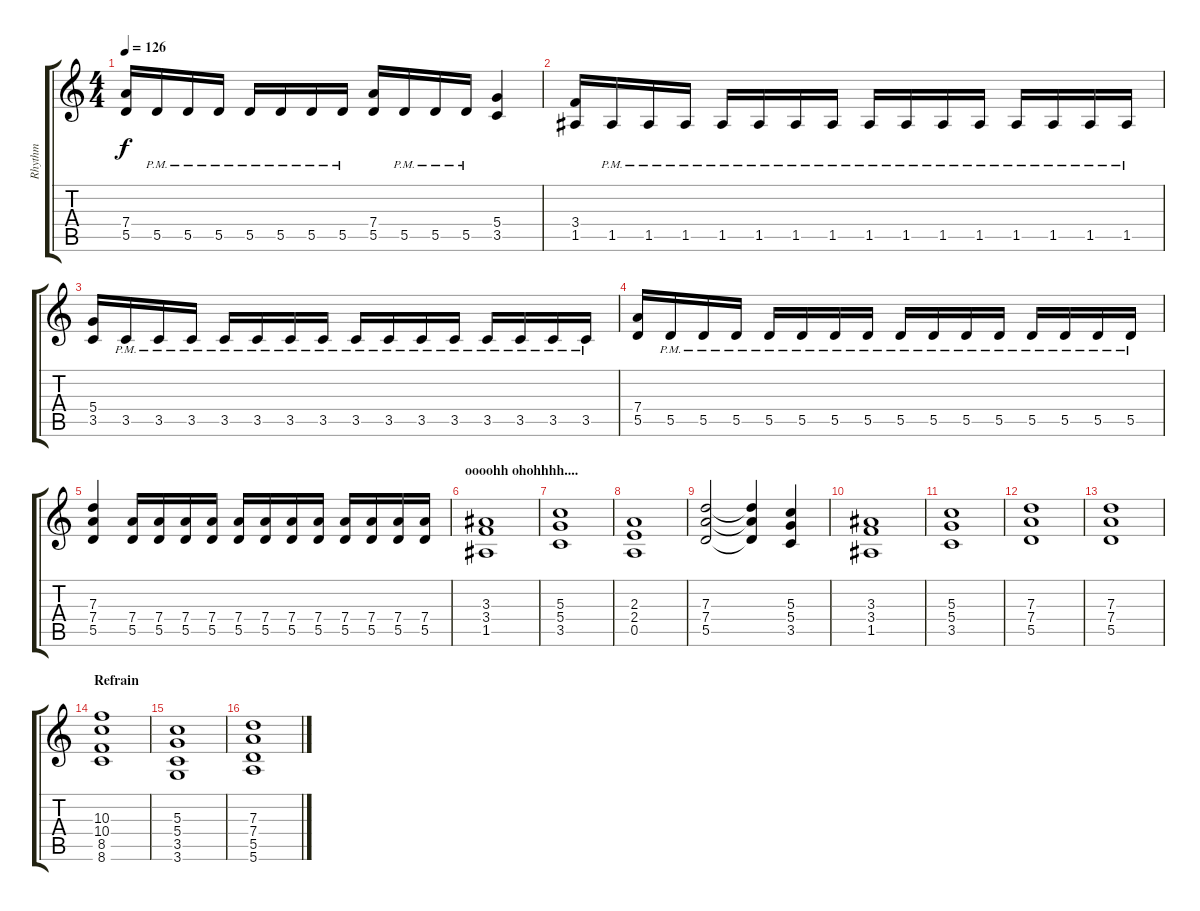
\track ("Rhythm" "Rhythm") {instrument overdrivenguitar}
\staff {score tabs}
\tuning (E4 B3 G3 D3 A2 E2) {hide}
\ts (4 4)
\tempo 126
\clef g2
\ks c
(7.4 5.5).16{dy f} 5.5{pm}.16 5.5{pm}.16 5.5{pm}.16 5.5{pm}.16 5.5{pm}.16 5.5{pm}.16 5.5{pm}.16 (7.4 5.5).16 5.5{pm}.16 5.5{pm}.16 5.5{pm}.16 (5.4 3.5).4 |
(3.4 1.5).16 1.5{pm}.16 1.5{pm}.16 1.5{pm}.16 1.5{pm}.16 1.5{pm}.16 1.5{pm}.16 1.5{pm}.16 1.5{pm}.16 1.5{pm}.16 1.5{pm}.16 1.5{pm}.16 1.5{pm}.16 1.5{pm}.16 1.5{pm}.16 1.5{pm}.16 |
(5.4 3.5).16 3.5{pm}.16 3.5{pm}.16 3.5{pm}.16 3.5{pm}.16 3.5{pm}.16 3.5{pm}.16 3.5{pm}.16 3.5{pm}.16 3.5{pm}.16 3.5{pm}.16 3.5{pm}.16 3.5{pm}.16 3.5{pm}.16 3.5{pm}.16 3.5{pm}.16 |
(7.4 5.5).16 5.5{pm}.16 5.5{pm}.16 5.5{pm}.16 5.5{pm}.16 5.5{pm}.16 5.5{pm}.16 5.5{pm}.16 5.5{pm}.16 5.5{pm}.16 5.5{pm}.16 5.5{pm}.16 5.5{pm}.16 5.5{pm}.16 5.5{pm}.16 5.5{pm}.16 |
(7.3 7.4 5.5).4 (7.4 5.5).16 (7.4 5.5).16 (7.4 5.5).16 (7.4 5.5).16 (7.4 5.5).16 (7.4 5.5).16 (7.4 5.5).16 (7.4 5.5).16 (7.4 5.5).16 (7.4 5.5).16 (7.4 5.5).16 (7.4 5.5).16 |
\section ("" "oooohh ohohhhh....")
(3.3 3.4 1.5).1 |
(5.3 5.4 3.5).1 |
(2.3 2.4 0.5).1 |
(7.3 7.4 5.5).2 (7.3{t} 7.4{t} 5.5{t}).4 (5.3 5.4 3.5).4 |
(3.3 3.4 1.5).1 |
(5.3 5.4 3.5).1 |
(7.3 7.4 5.5).1 |
(7.3 7.4 5.5).1 |
\section ("" "Refrain")
(10.3 10.4 8.5 8.6).1 |
(5.3 5.4 3.5 3.6).1 |
(7.3 7.4 5.5 5.6).1
